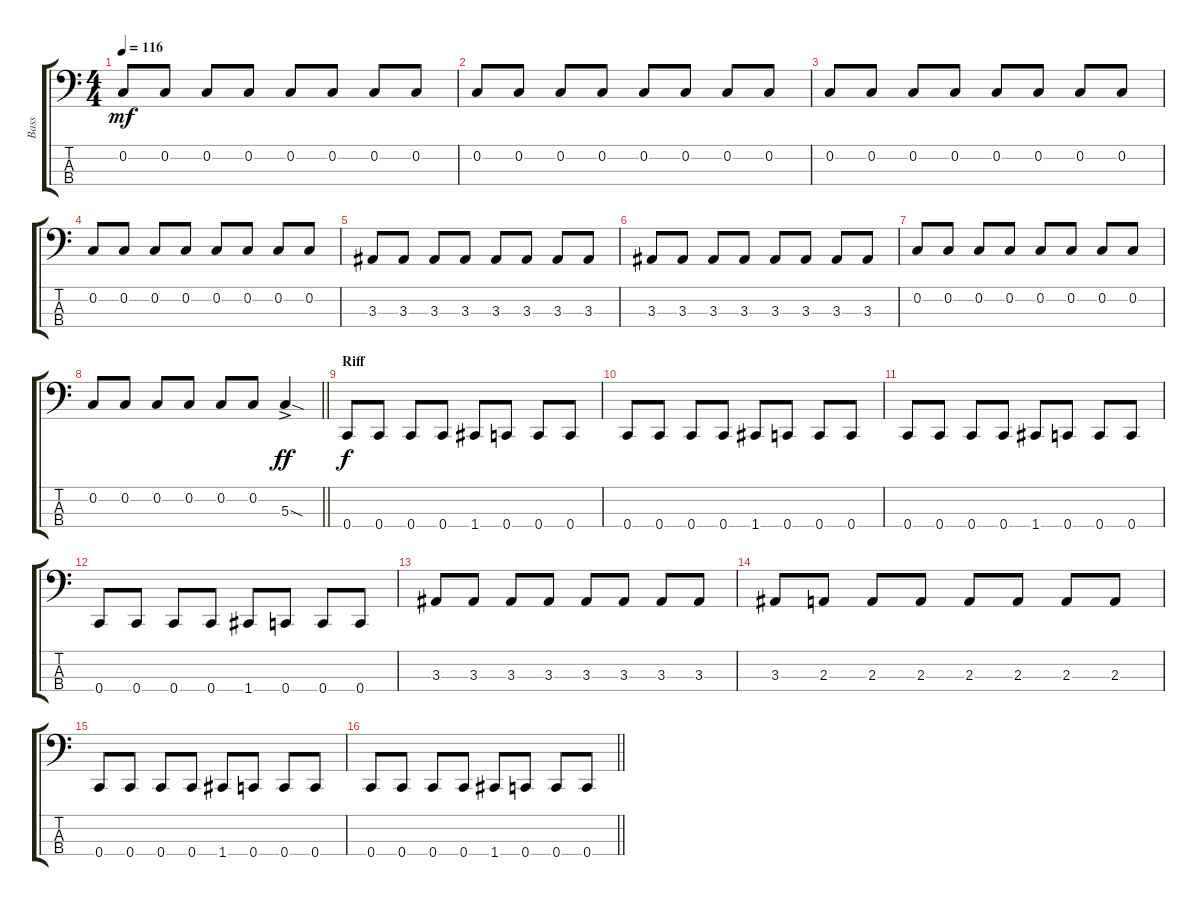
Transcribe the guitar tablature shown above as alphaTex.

\track ("Bass" "Bass") {instrument electricbassfinger}
\staff {score tabs}
\tuning (F2 C2 G1 C1) {hide}
\ts (4 4)
\tempo 116
\clef f4
\ks c
0.2.8{dy mf} 0.2.8 0.2.8 0.2.8 0.2.8 0.2.8 0.2.8 0.2.8 |
0.2.8 0.2.8 0.2.8 0.2.8 0.2.8 0.2.8 0.2.8 0.2.8 |
0.2.8 0.2.8 0.2.8 0.2.8 0.2.8 0.2.8 0.2.8 0.2.8 |
0.2.8 0.2.8 0.2.8 0.2.8 0.2.8 0.2.8 0.2.8 0.2.8 |
3.3.8 3.3.8 3.3.8 3.3.8 3.3.8 3.3.8 3.3.8 3.3.8 |
3.3.8 3.3.8 3.3.8 3.3.8 3.3.8 3.3.8 3.3.8 3.3.8 |
0.2.8 0.2.8 0.2.8 0.2.8 0.2.8 0.2.8 0.2.8 0.2.8 |
\barLineRight lightlight
0.2.8 0.2.8 0.2.8 0.2.8 0.2.8 0.2.8 5.3{sod ac}.4{dy ff} |
\section ("" "Riff")
0.4.8{dy f} 0.4.8 0.4.8 0.4.8 1.4.8 0.4.8 0.4.8 0.4.8 |
0.4.8 0.4.8 0.4.8 0.4.8 1.4.8 0.4.8 0.4.8 0.4.8 |
0.4.8 0.4.8 0.4.8 0.4.8 1.4.8 0.4.8 0.4.8 0.4.8 |
0.4.8 0.4.8 0.4.8 0.4.8 1.4.8 0.4.8 0.4.8 0.4.8 |
3.3.8 3.3.8 3.3.8 3.3.8 3.3.8 3.3.8 3.3.8 3.3.8 |
3.3.8 2.3.8 2.3.8 2.3.8 2.3.8 2.3.8 2.3.8 2.3.8 |
0.4.8 0.4.8 0.4.8 0.4.8 1.4.8 0.4.8 0.4.8 0.4.8 |
\barLineRight lightlight
0.4.8 0.4.8 0.4.8 0.4.8 1.4.8 0.4.8 0.4.8 0.4.8
